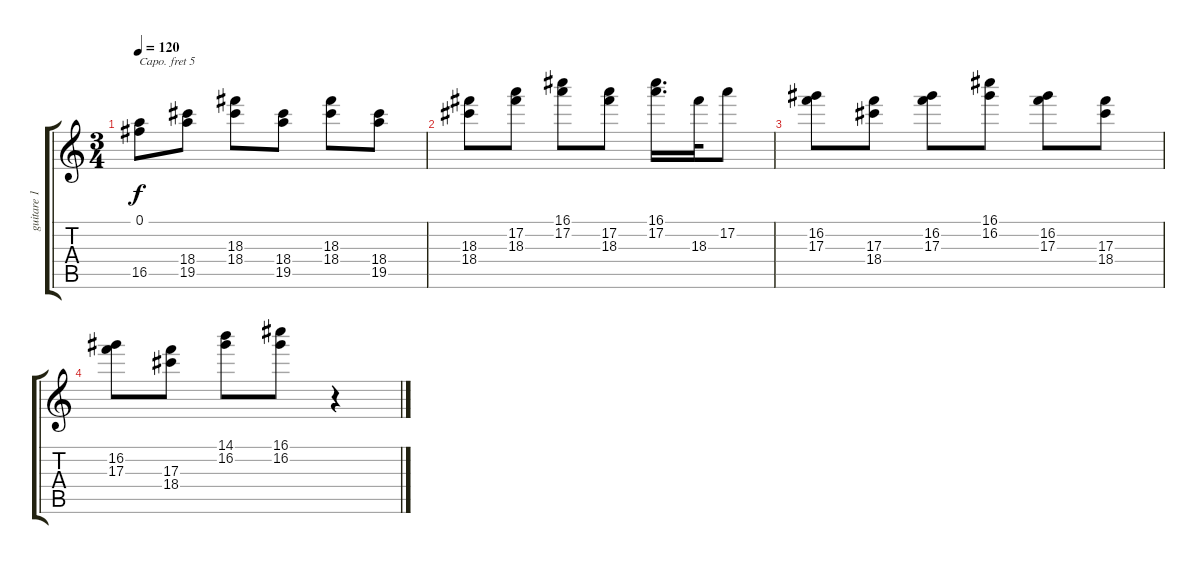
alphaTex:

\track ("guitare 1" "guitare 1") {instrument electricguitarclean}
\staff {score tabs}
\capo 5
\tuning (E4 B3 G3 D3 A2 E2) {hide}
\ts (3 4)
\tempo 120
\clef g2
\ks c
(0.1 16.5).8{dy f} (18.4 19.5).8 (18.3 18.4).8 (18.4 19.5).8 (18.3 18.4).8 (18.4 19.5).8 |
(18.3 18.4).8 (17.2 18.3).8 (16.1 17.2).8 (17.2 18.3).8 (16.1 17.2).16{d} 18.3.32 17.2.8 |
(16.2 17.3).8 (17.3 18.4).8 (16.2 17.3).8 (16.1 16.2).8 (16.2 17.3).8 (17.3 18.4).8 |
(16.2 17.3).8 (17.3 18.4).8 (14.1 16.2).8 (16.1 16.2).8 r.4
